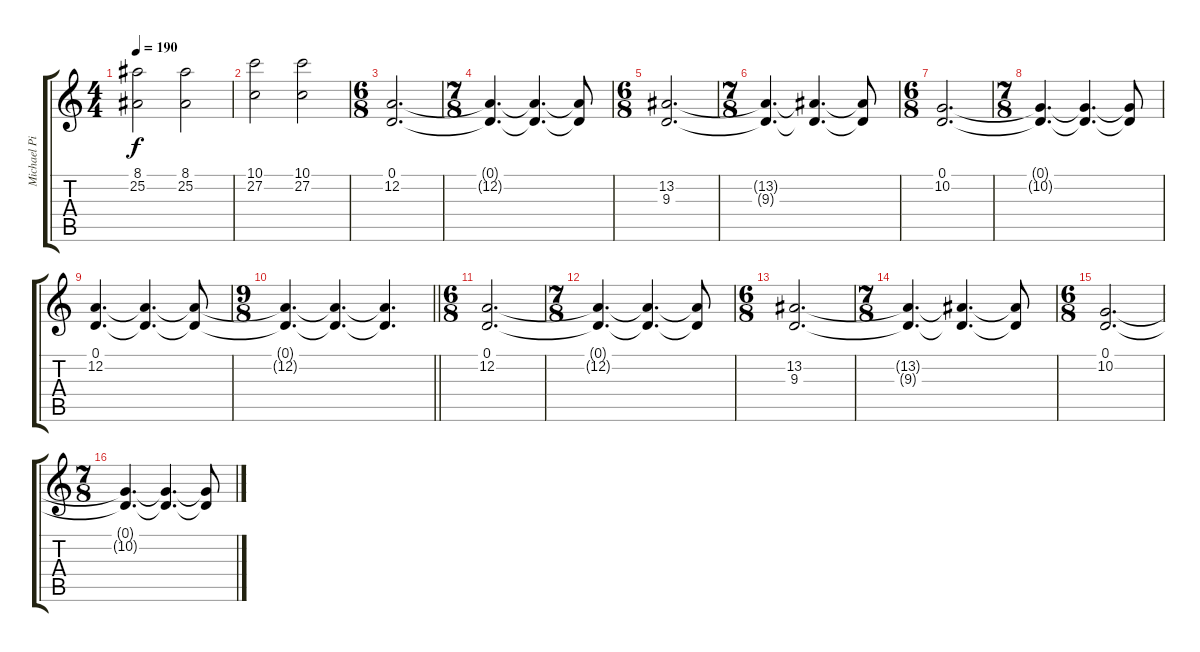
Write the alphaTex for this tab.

\track ("Michael Pinnella - Keyboard " "Michael Pi") {instrument stringensemble1}
\staff {score tabs}
\tuning (D4 A3 F3 C3 G2 D2) {hide}
\ts (4 4)
\tempo 190
\clef g2
\ks c
(8.1 25.2).2{dy f} (8.1 25.2).2 |
(10.1 27.2).2 (10.1 27.2).2 |
\ts (6 8)
(0.1 12.2).2{d volume 6 instrument stringensemble1} |
\ts (7 8)
(0.1{t} 12.2{t}).4{d} (0.1{t} 12.2{t}).4{d} (0.1{t} 12.2{t}).8 |
\ts (6 8)
(13.2 9.3).2{d} |
\ts (7 8)
(13.2{t} 9.3{t}).4{d} (13.2{t} 9.3{t}).4{d} (13.2{t} 9.3{t}).8 |
\ts (6 8)
(0.1 10.2).2{d} |
\ts (7 8)
(0.1{t} 10.2{t}).4{d} (0.1{t} 10.2{t}).4{d} (0.1{t} 10.2{t}).8 |
(0.1 12.2).4{d} (0.1{t} 12.2{t}).4{d} (0.1{t} 12.2{t}).8 |
\ts (9 8)
\barLineRight lightlight
(0.1{t} 12.2{t}).4{d} (0.1{t} 12.2{t}).4{d} (0.1{t} 12.2{t}).4{d} |
\ts (6 8)
(0.1 12.2).2{d} |
\ts (7 8)
(0.1{t} 12.2{t}).4{d} (0.1{t} 12.2{t}).4{d} (0.1{t} 12.2{t}).8 |
\ts (6 8)
(13.2 9.3).2{d} |
\ts (7 8)
(13.2{t} 9.3{t}).4{d} (13.2{t} 9.3{t}).4{d} (13.2{t} 9.3{t}).8 |
\ts (6 8)
(0.1 10.2).2{d} |
\ts (7 8)
(0.1{t} 10.2{t}).4{d} (0.1{t} 10.2{t}).4{d} (0.1{t} 10.2{t}).8
